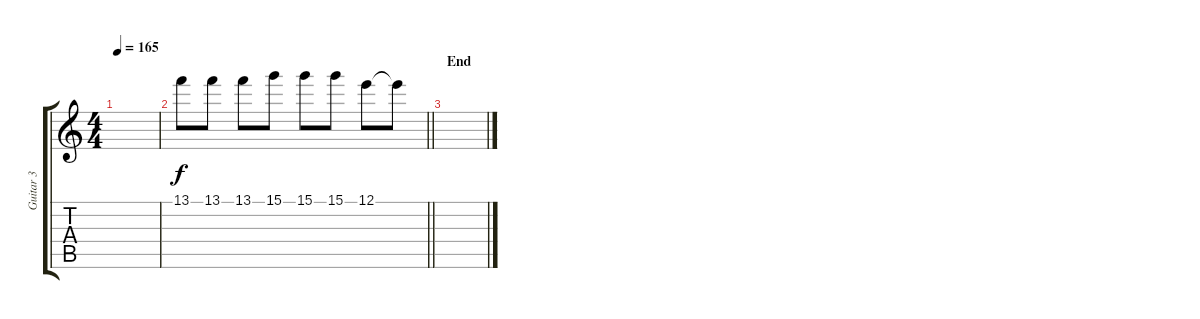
\track ("Guitar 3" "Guitar 3") {instrument electricguitarmuted}
\staff {score tabs}
\tuning (E4 B3 G3 D3 A2 E2) {hide}
\ts (4 4)
\tempo 165
\clef g2
\ks c
|
\barLineRight lightlight
13.1.8 13.1.8 13.1.8 15.1.8 15.1.8 15.1.8 12.1.8{volume 4} 12.1{t}.8 |
\section ("" "End")
